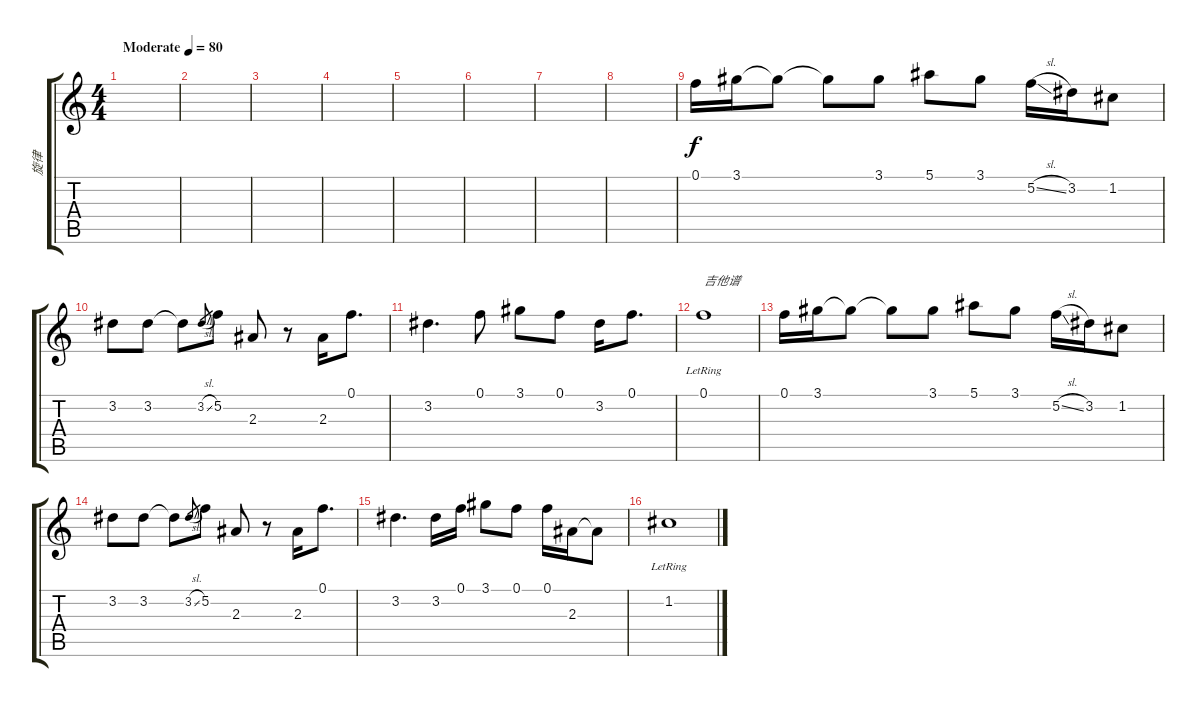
\track ("旋律" "旋律") {instrument electricguitarjazz}
\staff {score tabs}
\tuning (F4 C4 Ab3 Eb3 Bb2 F2) {hide}
\ts (4 4)
\tempo (80 "Moderate")
\clef g2
\ks c
|
|
|
|
|
|
|
|
0.1.16 3.1.16 3.1{t}.8 3.1{t}.8 3.1.8 5.1.8 3.1.8 5.2{sl}.16 3.2.16 1.2.8 |
3.2.8 3.2.8 3.2{t}.8 3.2{sl}.8{gr} 5.2.8 2.3.8 r.8 2.3.16 0.1.8{d} |
3.2.4{d} 0.1.8 3.1.8 0.1.8 3.2.16 0.1.8{d} |
0.1{lr}.1{txt "吉他谱"} |
0.1.16 3.1.16 3.1{t}.8 3.1{t}.8 3.1.8 5.1.8 3.1.8 5.2{sl}.16 3.2.16 1.2.8 |
3.2.8 3.2.8 3.2{t}.8 3.2{sl}.8{gr} 5.2.8 2.3.8 r.8 2.3.16 0.1.8{d} |
3.2.4{d} 3.2.16 0.1.16 3.1.8 0.1.8 0.1.16 2.3.16 2.3{t}.8 |
1.2{lr}.1
